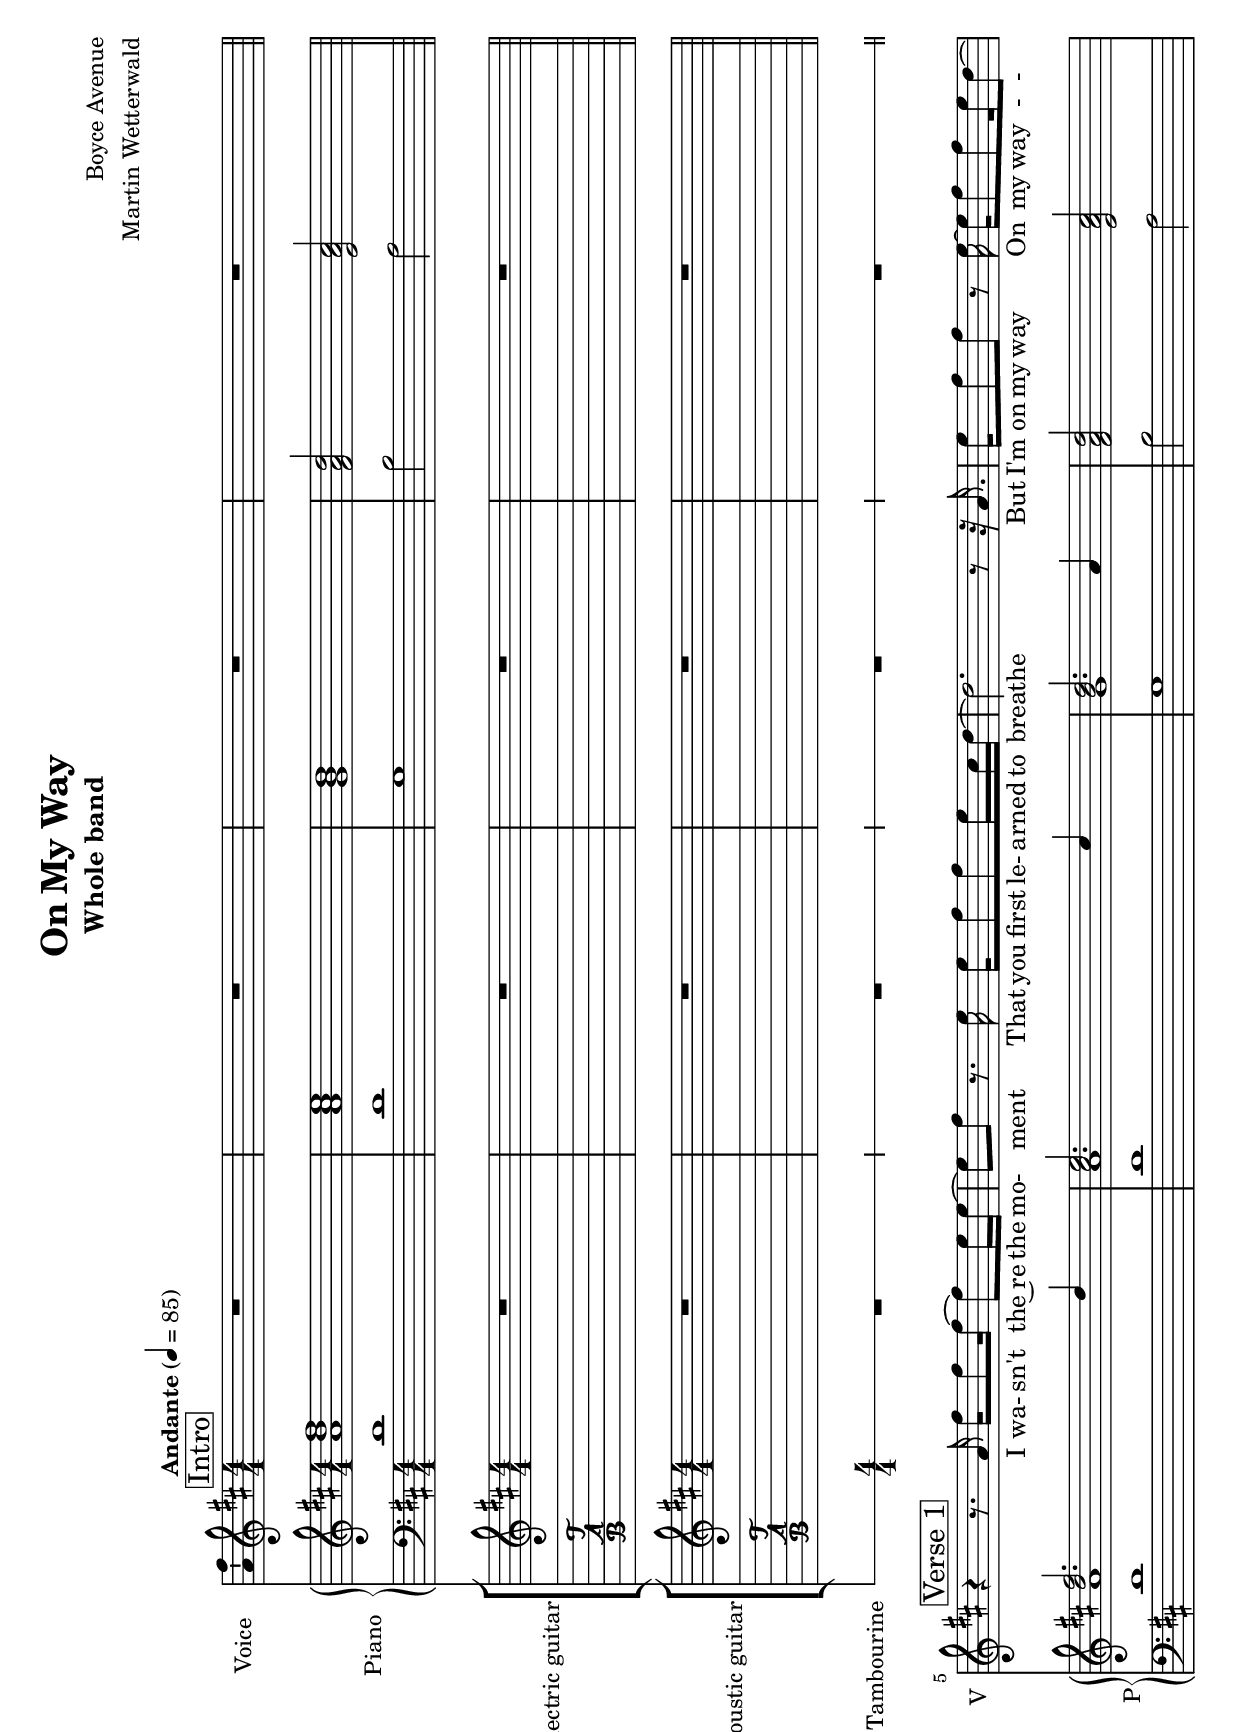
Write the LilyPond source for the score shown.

\version "2.12.3"

\include "include/defs.lyi"
\version "2.12.3"

aguitar =
{
	R1*77
}

\version "2.12.3"

eguitar =
{
	R1*58
	a'8\2 a'\2 a'\2 a'\2 a'\2 a'16\2 b'\2~ b'8\2 b'16\2 fis'\2 fis'8\2
}

\version "2.12.3"

voiceLyrics = \lyricmode
{
	I wa- sn't the~re the mo- ment
	That you first le- arned to breathe
	But "I'm on" my way
	On my way - -
	I wa- sn't there the mo- ment
	That you got of your knees
}

\version "2.12.3"

pianoLeftHand =
{
	% INTRO %
	d'1																														%1
	d'																														%2
	g																															%3
	b2 a																													%4


	% VERSE 1 %
	\repeat unfold 2
	{
		d'1																													%5
		d'																													%6
		g																														%7
		b2 a																												%8
	}


	% CHORUS 1%
	d1																														%13
	d																															%14
	b,																														%15
	a,8 e a4. a8~ a4																							%16
	d1																														%17
	d																															%18
	b,																														%19
	a,8 e a2.																											%20
	\stemDown g,8 d g																							%21
	\change Staff="rightHand"
	\stemNeutral a~ a b <d' g'> <d' fis'>~												%21
	<d' fis'>4.																										%22
	\change Staff="leftHand"
	<b, b>8~ <b, b> <a, a>~ <a, a>4																%22

	% VERSE 2 %
	\repeat unfold 2
	{
		<d, d>1																											%23
		d																														%24
		g,																													%25
		b,2 a,																											%26
	}
	d1																														%31
	d																															%32
	b,																														%33
	a,8 e a4. a8~ a4																							%34


	% CHORUS 2 %
	d1																														%35
	d																															%36
	b,																														%37
	a,8 e a4.	a8~ a4																							%38
	\stemDown g,8 d g																							%39
	\change Staff="rightHand"
	\stemNeutral a~ a b <d' g'> <d' fis'>~												%39
	<d' fis'>4.																										%40
	\change Staff="leftHand"
	<b, b>8~ <b, b> <a, a>~ <a, a>4																%40


	% VERSE 3 %
	\repeat unfold 2
	{
		d8 d r d r d r d																						%41
		d8 d r d r d r d																						%42
		b,8 b, r b, r b, r b,																				%43
		a,8 a, r a, r a, r a,																				%44
	}
}

\version "2.12.3"

pianoRightHand =
{
	% INTRO %
	<a' d'' fis''>1																								%1
	<a' cis'' e''>																								%2
	<g' b' d''>																										%3
	<fis' a' d''>2 <e' a' cis''>2																	%4
				


	% VERSE 1 %
	\repeat unfold 2
	{
		<<
		{
			\voiceOne
			<d'' fis''>2. d''4																				%5
			<cis'' e''>2. cis''4																			%6
			<b' d''>2. a'4																						%7
		}
		\new Voice
		{
			\voiceTwo
			a'1																												%5
			a'																												%6
			g'																												%7
		}
		>>
		\oneVoice
		<fis' a' d''>2 <e' a' cis''>2																%12
	}



	% CHORUS 1 %
	\repeat unfold 2
	{
		<<
		{	\voiceOne
			g'2. a'4																									%13
			<d' fis'>2~ <d' fis'>8 d' e'4															%14
			fis'2~ fis'8 b fis'4																			%15
		}
		\new Voice
		{
			\voiceTwo
			<b d'>1																										%13
			a																													%14
			<a d'>																										%15
		}
		>>
		\oneVoice
		<e' a'>4. <d' a'>8~ <d' a'>4 <cis' a'>											%16
	}
	<b g'>4. s8 s2																								%21
	\change Staff="leftHand"
	g,8[ d g]																											%22
	\change Staff="rightHand"
	<d' fis' a'>8~ <d' fis' a'> <a cis' e'>~ <a cis' e'>4					%22



	% VERSE 2 %
	\repeat unfold 2
	{
	<<
	{ \voiceOne
		fis'2. fis'4																								%23
		e'2. e'4																										%24
		d'2. a4																											%25
	}
	\new Voice
	{
		\voiceTwo
		<a d'>1																											%23
		<a cis'>																										%24
		<g b>																												%25
	}
	>>
	\oneVoice
	<fis a d'>2 <e a cis'>																				%26
	}



	% CHORUS 2 %
	<b d' g'>4. d'8 d''4 cis''																		%31
	<a d' fis'>4. d'8 a' b e' b																		%32
	<a d' fis'>4. b8 d' e' fis'4																	%33
	<e' a'>4. <d' a'>8~ <d' a'>4 <cis' a'>												%34

	<b d' g'>4. d'8 d''4 cis''																		%35
	<a d' fis'>4. d'8 a' b e' b																		%36
	<a d' fis'>4. b8 d' e' fis'4																	%37
	<e' a'>4. <d' a'>8~ <d' a'>4 <cis' a'>												%38
	<b g'>4. s8 s2																								%39
	\change Staff="leftHand"
	g,8[ d g]																											%40
	\change Staff="rightHand"
	<d' fis' a'>8~ <d' fis' a'> <a cis' e'>~ <a cis' e'>4					%40


	% VERSE 3 %
	\repeat unfold 2
	{
		\repeat unfold 4 {<b d' g'>8 r}															%41
		\repeat unfold 3 {<a d' fis'>8 r} <a cis' e'>8 r						%42
		\repeat unfold 4 {<d' fis' a'>8 r}													%43
		\repeat unfold 4 {<cis' e' a'>8 r}													%44
	}
}

\version "2.12.3"

tambo =
{
	R1*30
	r2 r4 a																													%31
	R1																															%32
	r2 r4 a																													%33
	R1																															%34
	r2 r4 a																													%35
	R1																															%36
	r2 r4 a																													%37
	R1*40
}

\version "2.12.3"

theVoice =
{
	R1*4																														%1
	r4 r8. a'16 fis'' fis''8 fis''16 ~ fis''8 e''16 e''~						%5
	e''8 fis''8 r8. e''16 e'' fis''8 fis''8 e''16 cis'' d''~				%6
	d''2. r8 r32 a'16.																							%7
	e''16 fis''8 fis''8 r8 e''16~ e'' fis''8 fis''8 e''16 d''8~			%8

	d''4 r8. a'16 fis'' fis''8 fis''16~ fis''8 e''16 e''~						%9
	e''8 fis''8 r8. a'16 e'' fis''8 e'' cis''  d''16~								%10
	d''8																														%11
}


instrument = "Whole band"

\layout
{
	\context { \RemoveEmptyStaffContext }
	\context { \RemoveEmptyRhythmicStaffContext }
	\context { \RemoveEmptyTabStaffContext }
	\context { \StaffGroup \consists "Instrument_name_engraver" }
}

\include "include/header.lyi"

\paper
{
	#(set-paper-size "a4" 'landscape)
	%#(set-paper-size "a4")
  ragged-last-bottom = ##f
}

%\override Staff.TimeSignature #'style = #'()
%\override Score.MetronomeMark #'padding = #2.5
\book
{
	\score
	{
		<<
			%\override Score.VerticalAxisGroup #'remove-first = ##t

			\new Voice = "singer" \with { \consists "Ambitus_engraver" }
			{
				\clef treble
				\key d \major
				\set Staff.instrumentName = "Voice"
				\set Staff.shortInstrumentName = "V"
				\set Staff.midiInstrument = "voice oohs"
				\theVoice
			}
			\new Lyrics = "singerLyrics"
			{
				\context Lyrics = singerLyrics\lyricsto "singer"
				\voiceLyrics
			}


			\new PianoStaff
			<<

				\set PianoStaff.instrumentName = #"Piano"
				\set PianoStaff.shortInstrumentName = "P"

				%%%%%%%%%%%%%%%%% PIANO RIGHT HAND %%%%%%%%%%%%%%%%%
				\new Staff = "rightHand"
				{
					\clef treble
					\key d \major
					\pianoRightHand
				}

				%%%%%%%%%%%%%%%%% PIANO LEFT HAND %%%%%%%%%%%%%%%%%
				\new Staff = "leftHand"
				{
					\clef bass
					\key d \major
					\set Staff.pedalSustainStyle = #'mixed
					\pianoLeftHand
				}
			>>



			%%% E. GUITAR %%%
			\new StaffGroup
			<<
				\set StaffGroup.instrumentName = #"Electric guitar"
				\set StaffGroup.shortInstrumentName = "E. g"
				%\override StaffGroup.SystemStartBracket #'collapse-height = #20
				\new Staff
				{
					\key d \major
					\eguitar
				}
				\new TabStaff
				{
					\key d \major
					\eguitar
				}
			>>




			%%% ACOUSTIC GUITAR %%%
			\new StaffGroup
			<<
				\set StaffGroup.instrumentName = #"Acoustic guitar"
				\set StaffGroup.shortInstrumentName = "A. g"
				%\override StaffGroup.SystemStartBracket #'collapse-height = #20
				\new Staff
				{
					\key d \major
					\aguitar
				}
				\new TabStaff
				{
					\key d \major
					\aguitar
				}
			>>



			%%% TAMBO %%%
			\new RhythmicStaff
			{
				\set RhythmicStaff.instrumentName = #"Tambourine"
				\set Staff.shortInstrumentName = "T"
				\override NoteHead #'style = #'cross
				<< \tambo \outline >>
			}
		>>
		\layout{}
		\midi{}
	}
}
